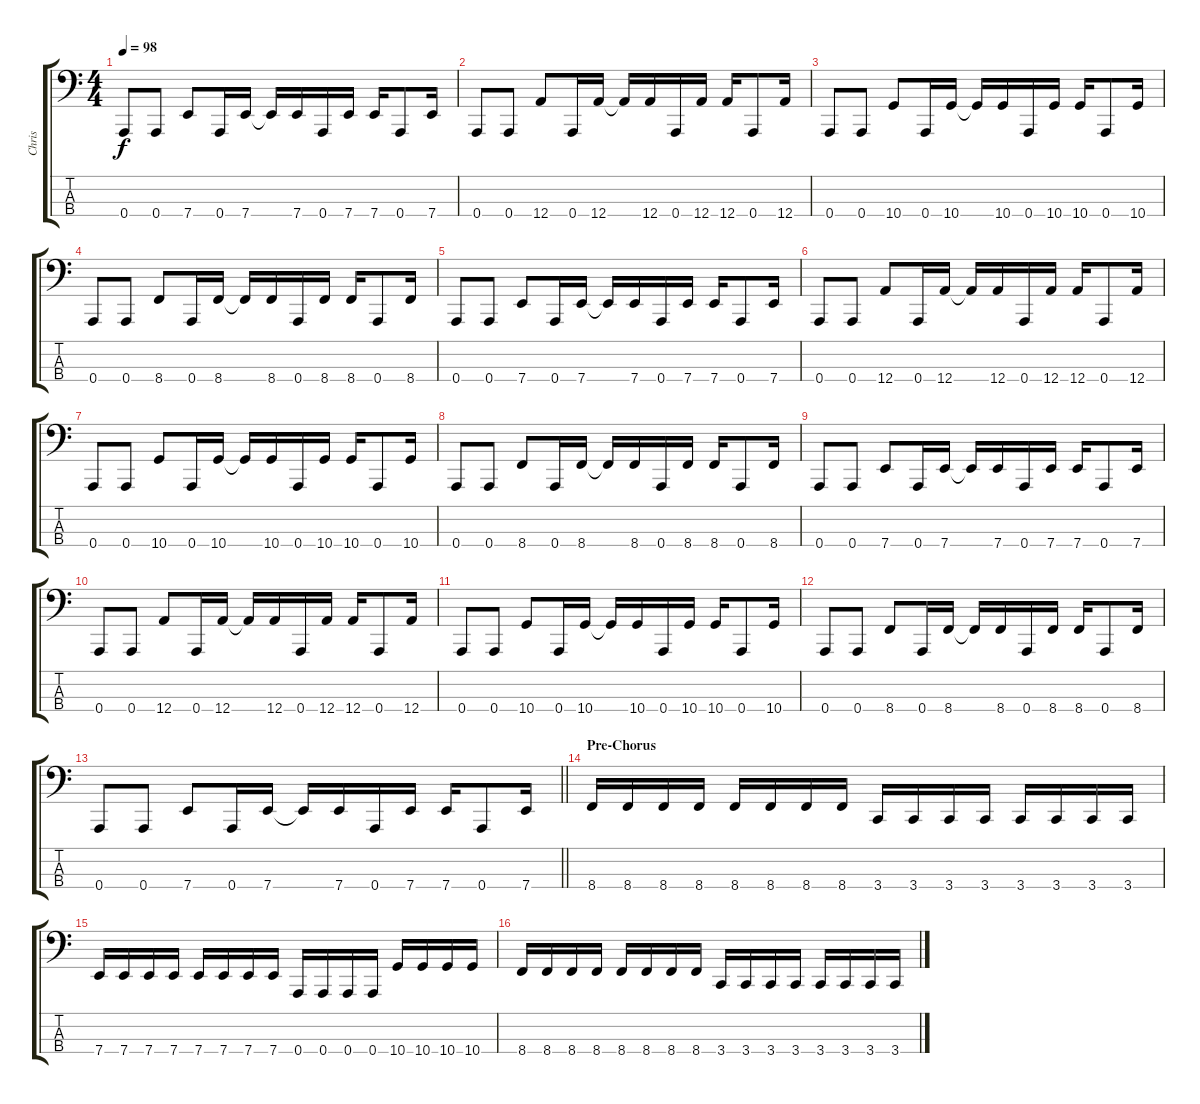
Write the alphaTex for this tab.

\track ("Chris" "Chris") {instrument electricbassfinger}
\staff {score tabs}
\tuning (G2 D2 A1 A0) {hide}
\ts (4 4)
\tempo 98
\clef f4
\ks c
0.4.8{dy f} 0.4.8 7.4.8 0.4.16 7.4.16 7.4{t}.16 7.4.16 0.4.16 7.4.16 7.4.16 0.4.8 7.4.16 |
0.4.8 0.4.8 12.4.8 0.4.16 12.4.16 12.4{t}.16 12.4.16 0.4.16 12.4.16 12.4.16 0.4.8 12.4.16 |
0.4.8 0.4.8 10.4.8 0.4.16 10.4.16 10.4{t}.16 10.4.16 0.4.16 10.4.16 10.4.16 0.4.8 10.4.16 |
0.4.8 0.4.8 8.4.8 0.4.16 8.4.16 8.4{t}.16 8.4.16 0.4.16 8.4.16 8.4.16 0.4.8 8.4.16 |
0.4.8 0.4.8 7.4.8 0.4.16 7.4.16 7.4{t}.16 7.4.16 0.4.16 7.4.16 7.4.16 0.4.8 7.4.16 |
0.4.8 0.4.8 12.4.8 0.4.16 12.4.16 12.4{t}.16 12.4.16 0.4.16 12.4.16 12.4.16 0.4.8 12.4.16 |
0.4.8 0.4.8 10.4.8 0.4.16 10.4.16 10.4{t}.16 10.4.16 0.4.16 10.4.16 10.4.16 0.4.8 10.4.16 |
0.4.8 0.4.8 8.4.8 0.4.16 8.4.16 8.4{t}.16 8.4.16 0.4.16 8.4.16 8.4.16 0.4.8 8.4.16 |
0.4.8 0.4.8 7.4.8 0.4.16 7.4.16 7.4{t}.16 7.4.16 0.4.16 7.4.16 7.4.16 0.4.8 7.4.16 |
0.4.8 0.4.8 12.4.8 0.4.16 12.4.16 12.4{t}.16 12.4.16 0.4.16 12.4.16 12.4.16 0.4.8 12.4.16 |
0.4.8 0.4.8 10.4.8 0.4.16 10.4.16 10.4{t}.16 10.4.16 0.4.16 10.4.16 10.4.16 0.4.8 10.4.16 |
0.4.8 0.4.8 8.4.8 0.4.16 8.4.16 8.4{t}.16 8.4.16 0.4.16 8.4.16 8.4.16 0.4.8 8.4.16 |
\barLineRight lightlight
0.4.8 0.4.8 7.4.8 0.4.16 7.4.16 7.4{t}.16 7.4.16 0.4.16 7.4.16 7.4.16 0.4.8 7.4.16 |
\section ("" "Pre-Chorus")
8.4.16 8.4.16 8.4.16 8.4.16 8.4.16 8.4.16 8.4.16 8.4.16 3.4.16 3.4.16 3.4.16 3.4.16 3.4.16 3.4.16 3.4.16 3.4.16 |
7.4.16 7.4.16 7.4.16 7.4.16 7.4.16 7.4.16 7.4.16 7.4.16 0.4.16 0.4.16 0.4.16 0.4.16 10.4.16 10.4.16 10.4.16 10.4.16 |
8.4.16 8.4.16 8.4.16 8.4.16 8.4.16 8.4.16 8.4.16 8.4.16 3.4.16 3.4.16 3.4.16 3.4.16 3.4.16 3.4.16 3.4.16 3.4.16
